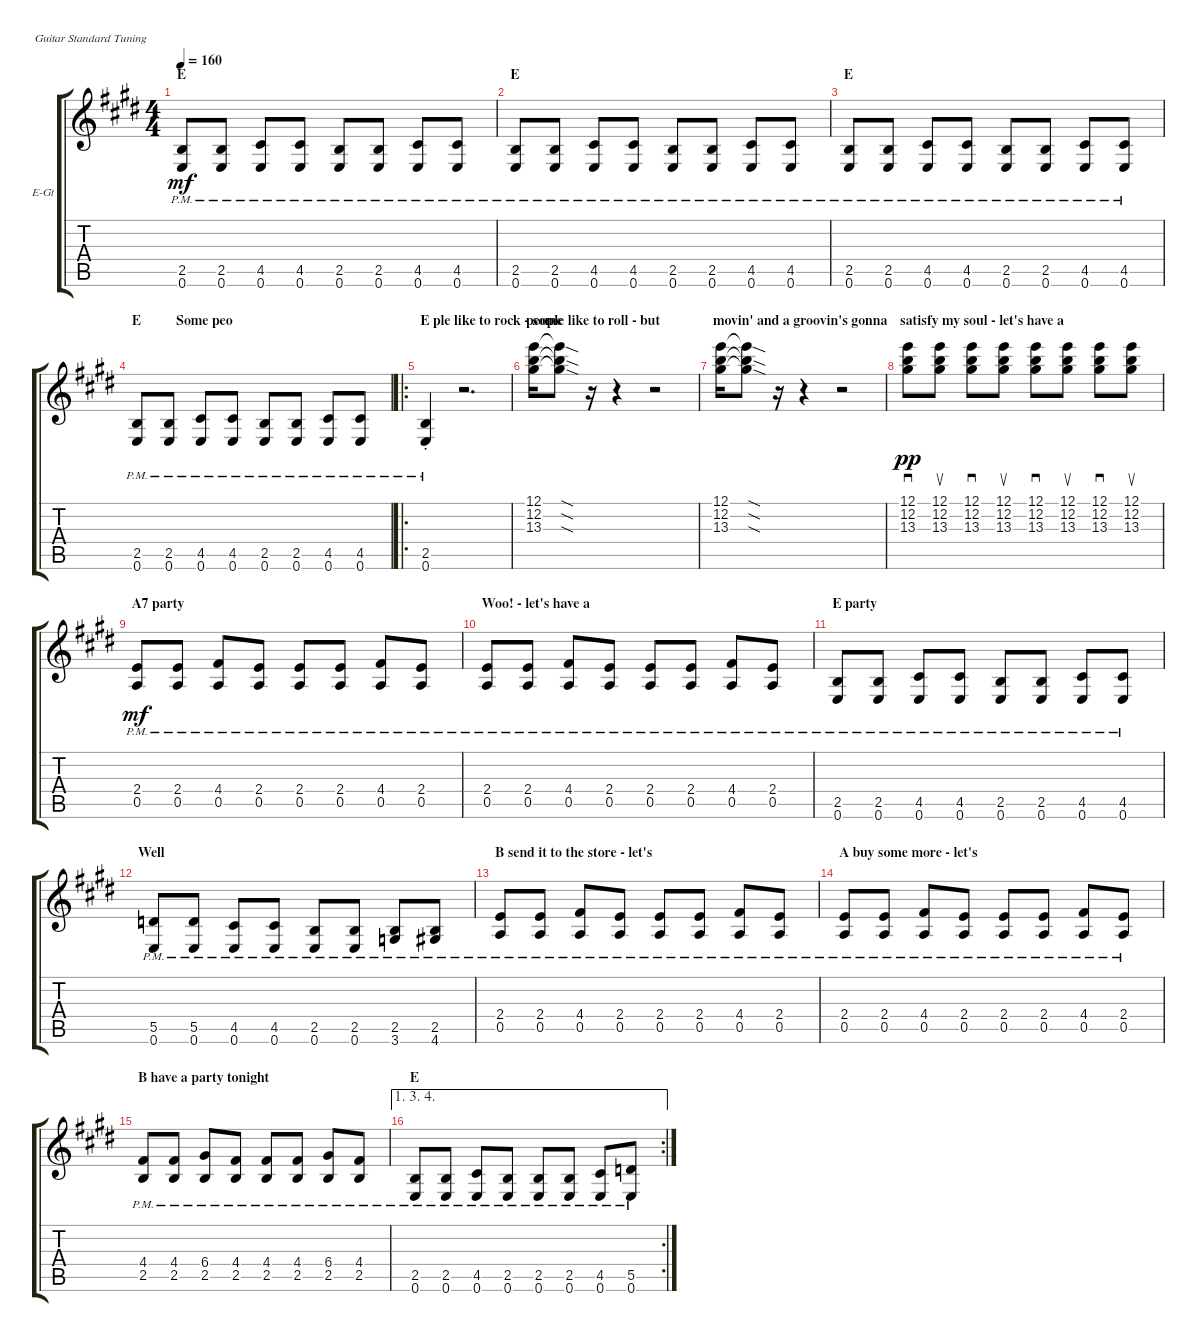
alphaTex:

\defaultSystemsLayout 4
\bracketExtendMode groupsimilarinstruments
\firstSystemTrackNameOrientation horizontal
\otherSystemsTrackNameOrientation horizontal
\track ("Electric Guitar (Clean)" "E-Gt") {instrument electricguitarclean}
\staff {score tabs}
\tuning (E4 B3 G3 D3 A2 E2)
\ts (4 4)
\section ("" "E")
\tempo 160
\clef g2
\ks e
(0.6{pm} 2.5{pm}).8{dy mf instrument electricguitarclean} (0.6{pm} 2.5{pm}).8 (4.5{pm} 0.6{pm}).8 (4.5{pm} 0.6{pm}).8 (0.6{pm} 2.5{pm}).8 (0.6{pm} 2.5{pm}).8 (4.5{pm} 0.6{pm}).8 (4.5{pm} 0.6{pm}).8 |
\section ("" "E")
(0.6{pm} 2.5{pm}).8 (0.6{pm} 2.5{pm}).8 (4.5{pm} 0.6{pm}).8 (4.5{pm} 0.6{pm}).8 (0.6{pm} 2.5{pm}).8 (0.6{pm} 2.5{pm}).8 (4.5{pm} 0.6{pm}).8 (4.5{pm} 0.6{pm}).8 |
\section ("" "E")
(0.6{pm} 2.5{pm}).8 (0.6{pm} 2.5{pm}).8 (4.5{pm} 0.6{pm}).8 (4.5{pm} 0.6{pm}).8 (0.6{pm} 2.5{pm}).8 (0.6{pm} 2.5{pm}).8 (4.5{pm} 0.6{pm}).8 (4.5{pm} 0.6{pm}).8 |
\section ("" "E          Some peo")
(0.6{pm} 2.5{pm}).8 (0.6{pm} 2.5{pm}).8 (4.5{pm} 0.6{pm}).8 (4.5{pm} 0.6{pm}).8 (0.6{pm} 2.5{pm}).8 (0.6{pm} 2.5{pm}).8 (4.5{pm} 0.6{pm}).8 (4.5{pm} 0.6{pm}).8 |
\ro
\section ("" "E ple like to rock - some")
\scale
0.284827 (0.6{pm st} 2.5{pm st}).4 r.2{d} |
\section ("" "people like to roll - but")
\scale
0.194721 (12.1 12.2 13.3).16 (12.1{sod t} 12.2{sod t} 13.3{sod t}).8 r.16 r.4 r.2 |
\section ("" "movin' and a groovin's gonna")
\scale
0.25772 (12.1 12.2 13.3).16 (12.1{sod t} 12.2{sod t} 13.3{sod t}).8 r.16 r.4 r.2 |
\section ("" "satisfy my soul - let's have a")
\scale
0.262726 (12.1 12.2 13.3).8{sd dy pp} (12.1 12.2 13.3).8{su} (12.1 12.2 13.3).8{sd} (12.1 12.2 13.3).8{su} (12.1 12.2 13.3).8{sd} (12.1 12.2 13.3).8{su} (12.1 12.2 13.3).8{sd} (12.1 12.2 13.3).8{su} |
\section ("" "A7 party")
(0.5{pm} 2.4{pm}).8{dy mf} (0.5{pm} 2.4{pm}).8 (4.4{pm} 0.5{pm}).8 (2.4{pm} 0.5{pm}).8 (0.5{pm} 2.4{pm}).8 (0.5{pm} 2.4{pm}).8 (4.4{pm} 0.5{pm}).8 (2.4{pm} 0.5{pm}).8 |
\section ("" "Woo! - let's have a")
(0.5{pm} 2.4{pm}).8 (0.5{pm} 2.4{pm}).8 (4.4{pm} 0.5{pm}).8 (2.4{pm} 0.5{pm}).8 (0.5{pm} 2.4{pm}).8 (0.5{pm} 2.4{pm}).8 (4.4{pm} 0.5{pm}).8 (2.4{pm} 0.5{pm}).8 |
\section ("" "E party")
(0.6{pm} 2.5{pm}).8 (0.6{pm} 2.5{pm}).8 (4.5{pm} 0.6{pm}).8 (4.5{pm} 0.6{pm}).8 (0.6{pm} 2.5{pm}).8 (0.6{pm} 2.5{pm}).8 (4.5{pm} 0.6{pm}).8 (4.5{pm} 0.6{pm}).8 |
\section ("" "Well")
(0.6{pm} 5.5{pm}).8 (0.6{pm} 5.5{pm}).8 (4.5{pm} 0.6{pm}).8 (4.5{pm} 0.6{pm}).8 (0.6{pm} 2.5{pm}).8 (0.6{pm} 2.5{pm}).8 (2.5{pm} 3.6{pm}).8 (2.5{pm} 4.6{pm}).8 |
\section ("" "B send it to the store - let's")
(0.5{pm} 2.4{pm}).8 (0.5{pm} 2.4{pm}).8 (4.4{pm} 0.5{pm}).8 (2.4{pm} 0.5{pm}).8 (0.5{pm} 2.4{pm}).8 (0.5{pm} 2.4{pm}).8 (4.4{pm} 0.5{pm}).8 (2.4{pm} 0.5{pm}).8 |
\section ("" "A buy some more - let's")
(0.5{pm} 2.4{pm}).8 (0.5{pm} 2.4{pm}).8 (4.4{pm} 0.5{pm}).8 (2.4{pm} 0.5{pm}).8 (0.5{pm} 2.4{pm}).8 (0.5{pm} 2.4{pm}).8 (4.4{pm} 0.5{pm}).8 (2.4{pm} 0.5{pm}).8 |
\section ("" "B have a party tonight")
(2.5{pm} 4.4{pm}).8 (2.5{pm} 4.4{pm}).8 (6.4{pm} 2.5{pm}).8 (4.4{pm} 2.5{pm}).8 (2.5{pm} 4.4{pm}).8 (2.5{pm} 4.4{pm}).8 (6.4{pm} 2.5{pm}).8 (4.4{pm} 2.5{pm}).8 |
\ae (1 3 4)
\rc 2
\section ("" "E")
(0.6{pm} 2.5{pm}).8 (0.6{pm} 2.5{pm}).8 (4.5{pm} 0.6{pm}).8 (2.5{pm} 0.6{pm}).8 (0.6{pm} 2.5{pm}).8 (0.6{pm} 2.5{pm}).8 (4.5{pm} 0.6{pm}).8 (5.5{pm} 0.6{pm}).8
